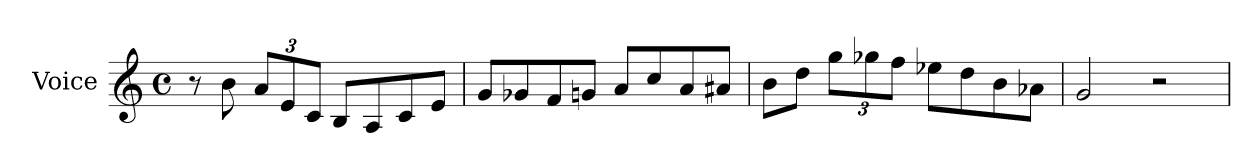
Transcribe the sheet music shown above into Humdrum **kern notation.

**kern
*part1
*staff1
*I"Voice
*I'Voice
*clefG2
*M4/4
*met(c)
=1
8r
8b\
12a/L
12e/
12c/J
8B/L
8A/
8c/
8e/J
=2
8g/L
8g-X/
8f/
8gn/J
8a/L
8cc/
8a/
8a#X/J
=3
8b\L
8dd\J
12gg\L
12gg-X\
12ff\J
8ee-X\L
8dd\
8b\
8a-X\J
=4
2g/
2rcc
=
*-
